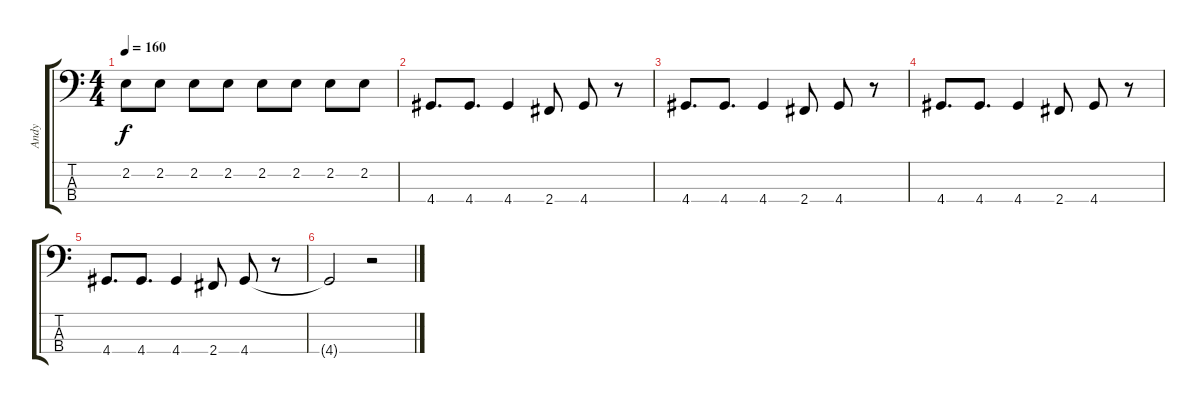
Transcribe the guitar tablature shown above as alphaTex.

\track ("Andy" "Andy") {instrument electricbassfinger}
\staff {score tabs}
\tuning (G2 D2 A1 E1) {hide}
\ts (4 4)
\tempo 160
\clef f4
\ks c
2.2.8{dy f} 2.2.8 2.2.8 2.2.8 2.2.8 2.2.8 2.2.8 2.2.8 |
4.4.8{d} 4.4.8{d} 4.4.4 2.4.8 4.4.8 r.8 |
4.4.8{d} 4.4.8{d} 4.4.4 2.4.8 4.4.8 r.8 |
4.4.8{d} 4.4.8{d} 4.4.4 2.4.8 4.4.8 r.8 |
4.4.8{d} 4.4.8{d} 4.4.4 2.4.8 4.4.8 r.8 |
4.4{t}.2 r.2
